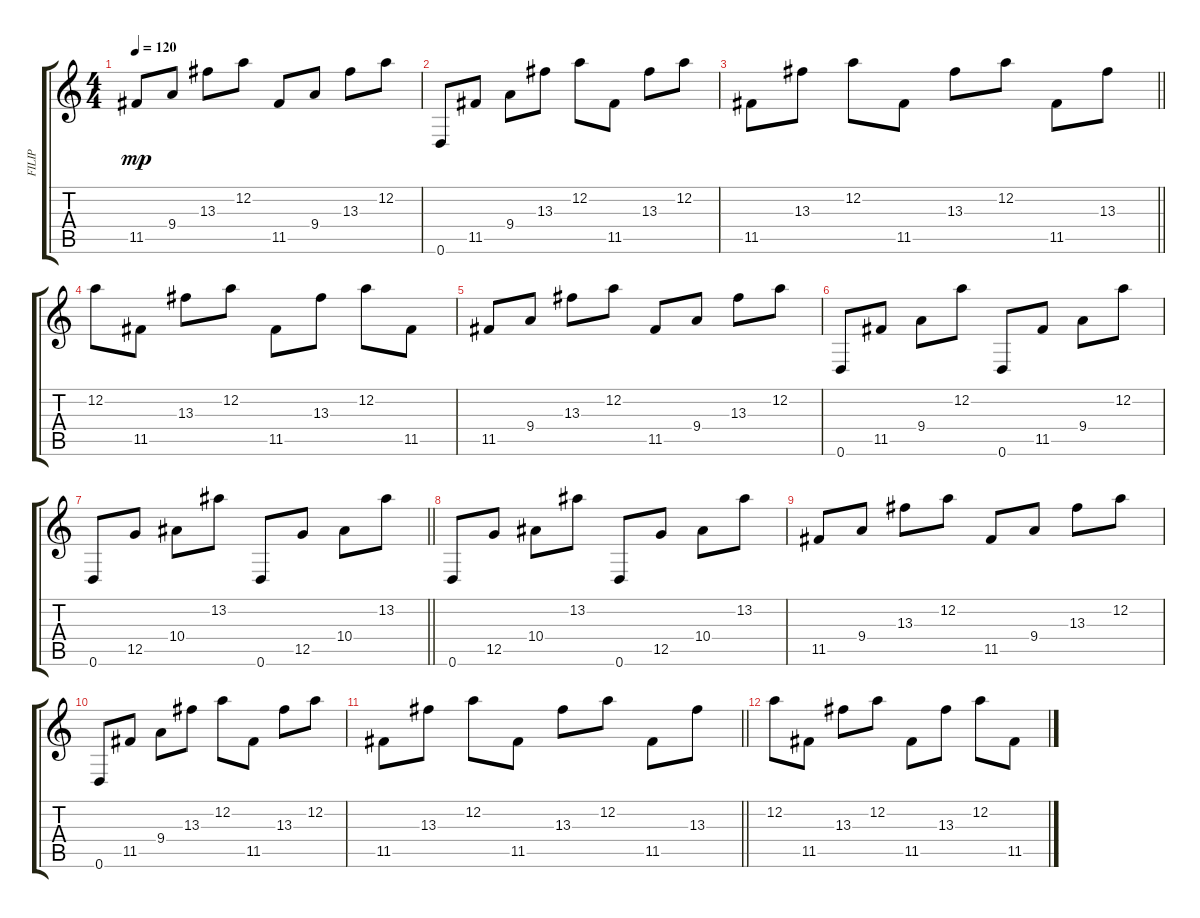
\track ("FILIP" "FILIP") {instrument distortionguitar}
\staff {score tabs}
\tuning (D4 A3 F3 C3 G2 D2) {hide}
\ts (4 4)
\tempo 120
\clef g2
\ks c
11.5.8{dy mp} 9.4.8 13.3.8 12.2.8 11.5.8 9.4.8 13.3.8 12.2.8 |
0.6.8 11.5.8 9.4.8 13.3.8 12.2.8 11.5.8 13.3.8 12.2.8 |
\barLineRight lightlight
11.5.8 13.3.8 12.2.8 11.5.8 13.3.8 12.2.8 11.5.8 13.3.8 |
12.2.8 11.5.8 13.3.8 12.2.8 11.5.8 13.3.8 12.2.8 11.5.8 |
11.5.8 9.4.8 13.3.8 12.2.8 11.5.8 9.4.8 13.3.8 12.2.8 |
0.6.8 11.5.8 9.4.8 12.2.8 0.6.8 11.5.8 9.4.8 12.2.8 |
\barLineRight lightlight
0.6.8 12.5.8 10.4.8 13.2.8 0.6.8 12.5.8 10.4.8 13.2.8 |
0.6.8 12.5.8 10.4.8 13.2.8 0.6.8 12.5.8 10.4.8 13.2.8 |
11.5.8 9.4.8 13.3.8 12.2.8 11.5.8 9.4.8 13.3.8 12.2.8 |
0.6.8 11.5.8 9.4.8 13.3.8 12.2.8 11.5.8 13.3.8 12.2.8 |
\barLineRight lightlight
11.5.8 13.3.8 12.2.8 11.5.8 13.3.8 12.2.8 11.5.8 13.3.8 |
12.2.8 11.5.8 13.3.8 12.2.8 11.5.8 13.3.8 12.2.8 11.5.8
